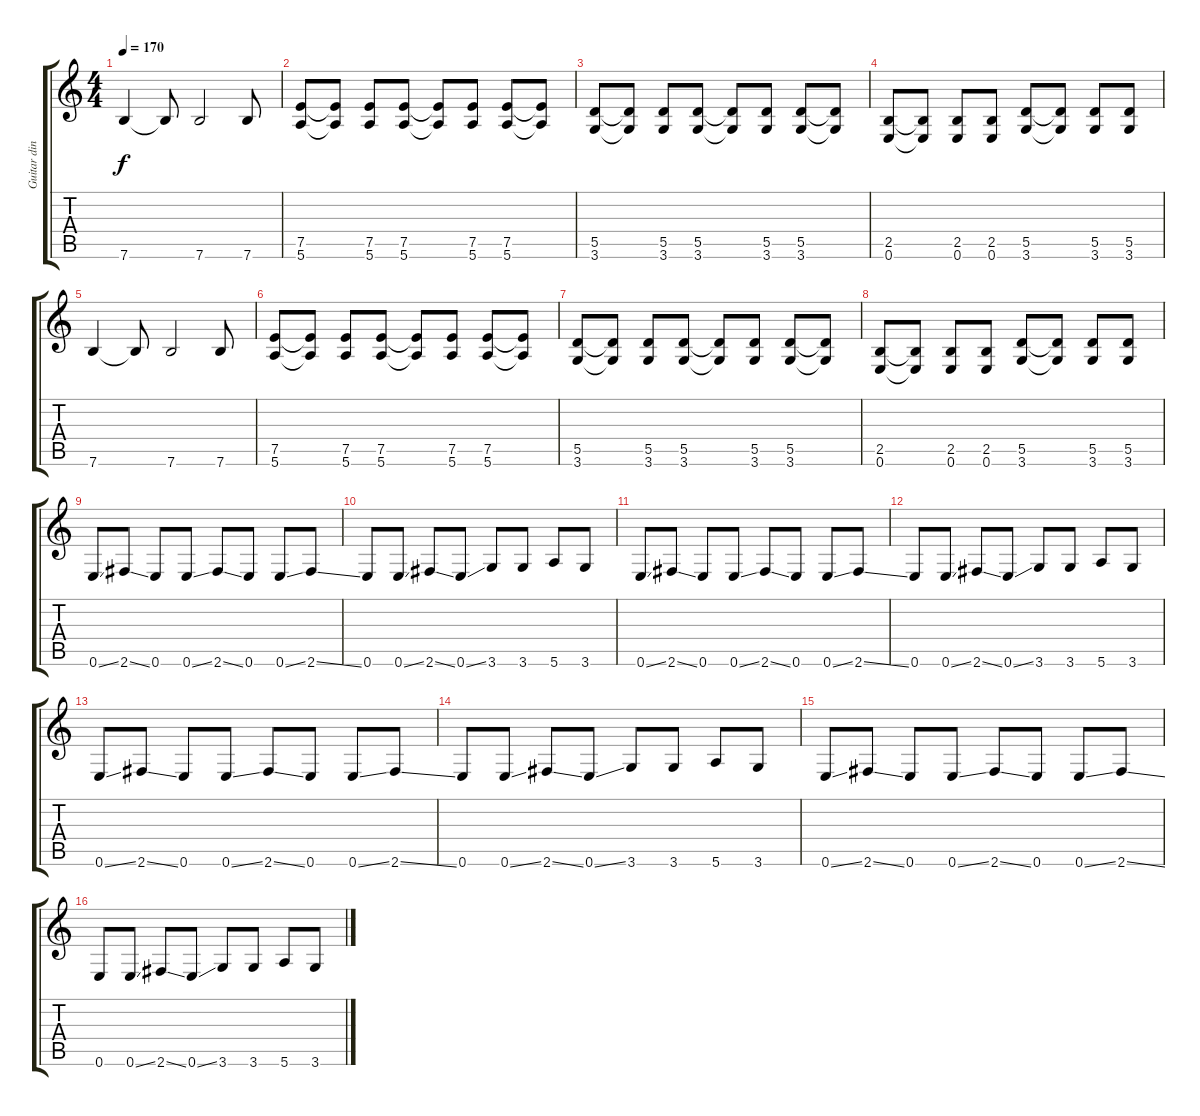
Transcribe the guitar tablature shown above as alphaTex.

\track ("Guitar dinovo" "Guitar din") {instrument distortionguitar}
\staff {score tabs}
\tuning (E4 B3 G3 D3 A2 E2) {hide}
\ts (4 4)
\tempo 170
\clef g2
\ks c
7.6.4{dy f} 7.6{t}.8 7.6.2 7.6.8 |
(7.5 5.6).8 (7.5{t} 5.6{t}).8 (7.5 5.6).8 (7.5 5.6).8 (7.5{t} 5.6{t}).8 (7.5 5.6).8 (7.5 5.6).8 (7.5{t} 5.6{t}).8 |
(5.5 3.6).8 (5.5{t} 3.6{t}).8 (5.5 3.6).8 (5.5 3.6).8 (5.5{t} 3.6{t}).8 (5.5 3.6).8 (5.5 3.6).8 (5.5{t} 3.6{t}).8 |
(2.5 0.6).8 (2.5{t} 0.6{t}).8 (2.5 0.6).8 (2.5 0.6).8 (5.5 3.6).8 (5.5{t} 3.6{t}).8 (5.5 3.6).8 (5.5 3.6).8 |
7.6.4 7.6{t}.8 7.6.2 7.6.8 |
(7.5 5.6).8 (7.5{t} 5.6{t}).8 (7.5 5.6).8 (7.5 5.6).8 (7.5{t} 5.6{t}).8 (7.5 5.6).8 (7.5 5.6).8 (7.5{t} 5.6{t}).8 |
(5.5 3.6).8 (5.5{t} 3.6{t}).8 (5.5 3.6).8 (5.5 3.6).8 (5.5{t} 3.6{t}).8 (5.5 3.6).8 (5.5 3.6).8 (5.5{t} 3.6{t}).8 |
(2.5 0.6).8 (2.5{t} 0.6{t}).8 (2.5 0.6).8 (2.5 0.6).8 (5.5 3.6).8 (5.5{t} 3.6{t}).8 (5.5 3.6).8 (5.5 3.6).8 |
0.6{ss}.8 2.6{ss}.8 0.6.8 0.6{ss}.8 2.6{ss}.8 0.6.8 0.6{ss}.8 2.6{ss}.8 |
0.6.8 0.6{ss}.8 2.6{ss}.8 0.6{ss}.8 3.6.8 3.6.8 5.6.8 3.6.8 |
0.6{ss}.8 2.6{ss}.8 0.6.8 0.6{ss}.8 2.6{ss}.8 0.6.8 0.6{ss}.8 2.6{ss}.8 |
0.6.8 0.6{ss}.8 2.6{ss}.8 0.6{ss}.8 3.6.8 3.6.8 5.6.8 3.6.8 |
0.6{ss}.8 2.6{ss}.8 0.6.8 0.6{ss}.8 2.6{ss}.8 0.6.8 0.6{ss}.8 2.6{ss}.8 |
0.6.8 0.6{ss}.8 2.6{ss}.8 0.6{ss}.8 3.6.8 3.6.8 5.6.8 3.6.8 |
0.6{ss}.8 2.6{ss}.8 0.6.8 0.6{ss}.8 2.6{ss}.8 0.6.8 0.6{ss}.8 2.6{ss}.8 |
0.6.8 0.6{ss}.8 2.6{ss}.8 0.6{ss}.8 3.6.8 3.6.8 5.6.8 3.6.8
